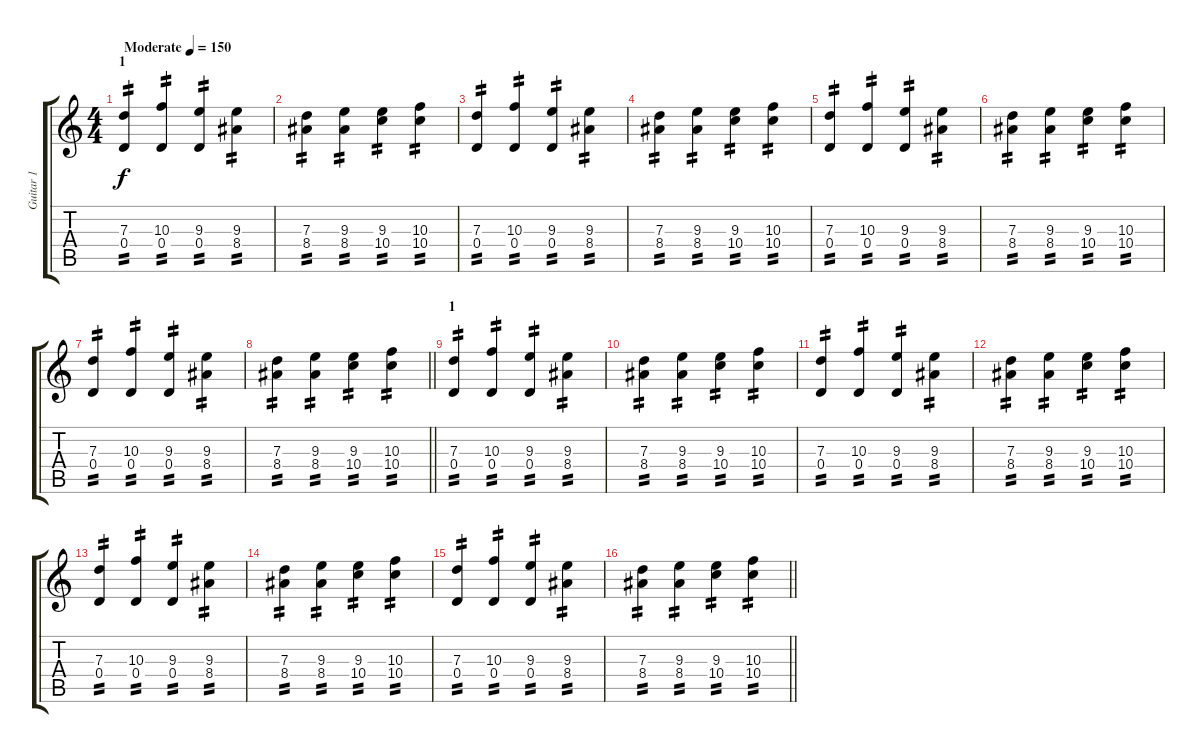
\track ("Guitar 1" "Guitar 1") {instrument distortionguitar}
\staff {score tabs}
\tuning (E4 B3 G3 D3 A2 E2) {hide}
\ts (4 4)
\section ("" "1")
\tempo (150 "Moderate")
\clef g2
\ks c
(7.3 0.4).4{tp 2 dy f instrument distortionguitar} (10.3 0.4).4{tp 2} (9.3 0.4).4{tp 2} (9.3 8.4).4{tp 2} |
(7.3 8.4).4{tp 2} (9.3 8.4).4{tp 2} (9.3 10.4).4{tp 2} (10.3 10.4).4{tp 2} |
(7.3 0.4).4{tp 2} (10.3 0.4).4{tp 2} (9.3 0.4).4{tp 2} (9.3 8.4).4{tp 2} |
(7.3 8.4).4{tp 2} (9.3 8.4).4{tp 2} (9.3 10.4).4{tp 2} (10.3 10.4).4{tp 2} |
(7.3 0.4).4{tp 2} (10.3 0.4).4{tp 2} (9.3 0.4).4{tp 2} (9.3 8.4).4{tp 2} |
(7.3 8.4).4{tp 2} (9.3 8.4).4{tp 2} (9.3 10.4).4{tp 2} (10.3 10.4).4{tp 2} |
(7.3 0.4).4{tp 2} (10.3 0.4).4{tp 2} (9.3 0.4).4{tp 2} (9.3 8.4).4{tp 2} |
\barLineRight lightlight
(7.3 8.4).4{tp 2} (9.3 8.4).4{tp 2} (9.3 10.4).4{tp 2} (10.3 10.4).4{tp 2} |
\section ("" "1")
(7.3 0.4).4{tp 2} (10.3 0.4).4{tp 2} (9.3 0.4).4{tp 2} (9.3 8.4).4{tp 2} |
(7.3 8.4).4{tp 2} (9.3 8.4).4{tp 2} (9.3 10.4).4{tp 2} (10.3 10.4).4{tp 2} |
(7.3 0.4).4{tp 2} (10.3 0.4).4{tp 2} (9.3 0.4).4{tp 2} (9.3 8.4).4{tp 2} |
(7.3 8.4).4{tp 2} (9.3 8.4).4{tp 2} (9.3 10.4).4{tp 2} (10.3 10.4).4{tp 2} |
(7.3 0.4).4{tp 2} (10.3 0.4).4{tp 2} (9.3 0.4).4{tp 2} (9.3 8.4).4{tp 2} |
(7.3 8.4).4{tp 2} (9.3 8.4).4{tp 2} (9.3 10.4).4{tp 2} (10.3 10.4).4{tp 2} |
(7.3 0.4).4{tp 2} (10.3 0.4).4{tp 2} (9.3 0.4).4{tp 2} (9.3 8.4).4{tp 2} |
\barLineRight lightlight
(7.3 8.4).4{tp 2} (9.3 8.4).4{tp 2} (9.3 10.4).4{tp 2} (10.3 10.4).4{tp 2}
